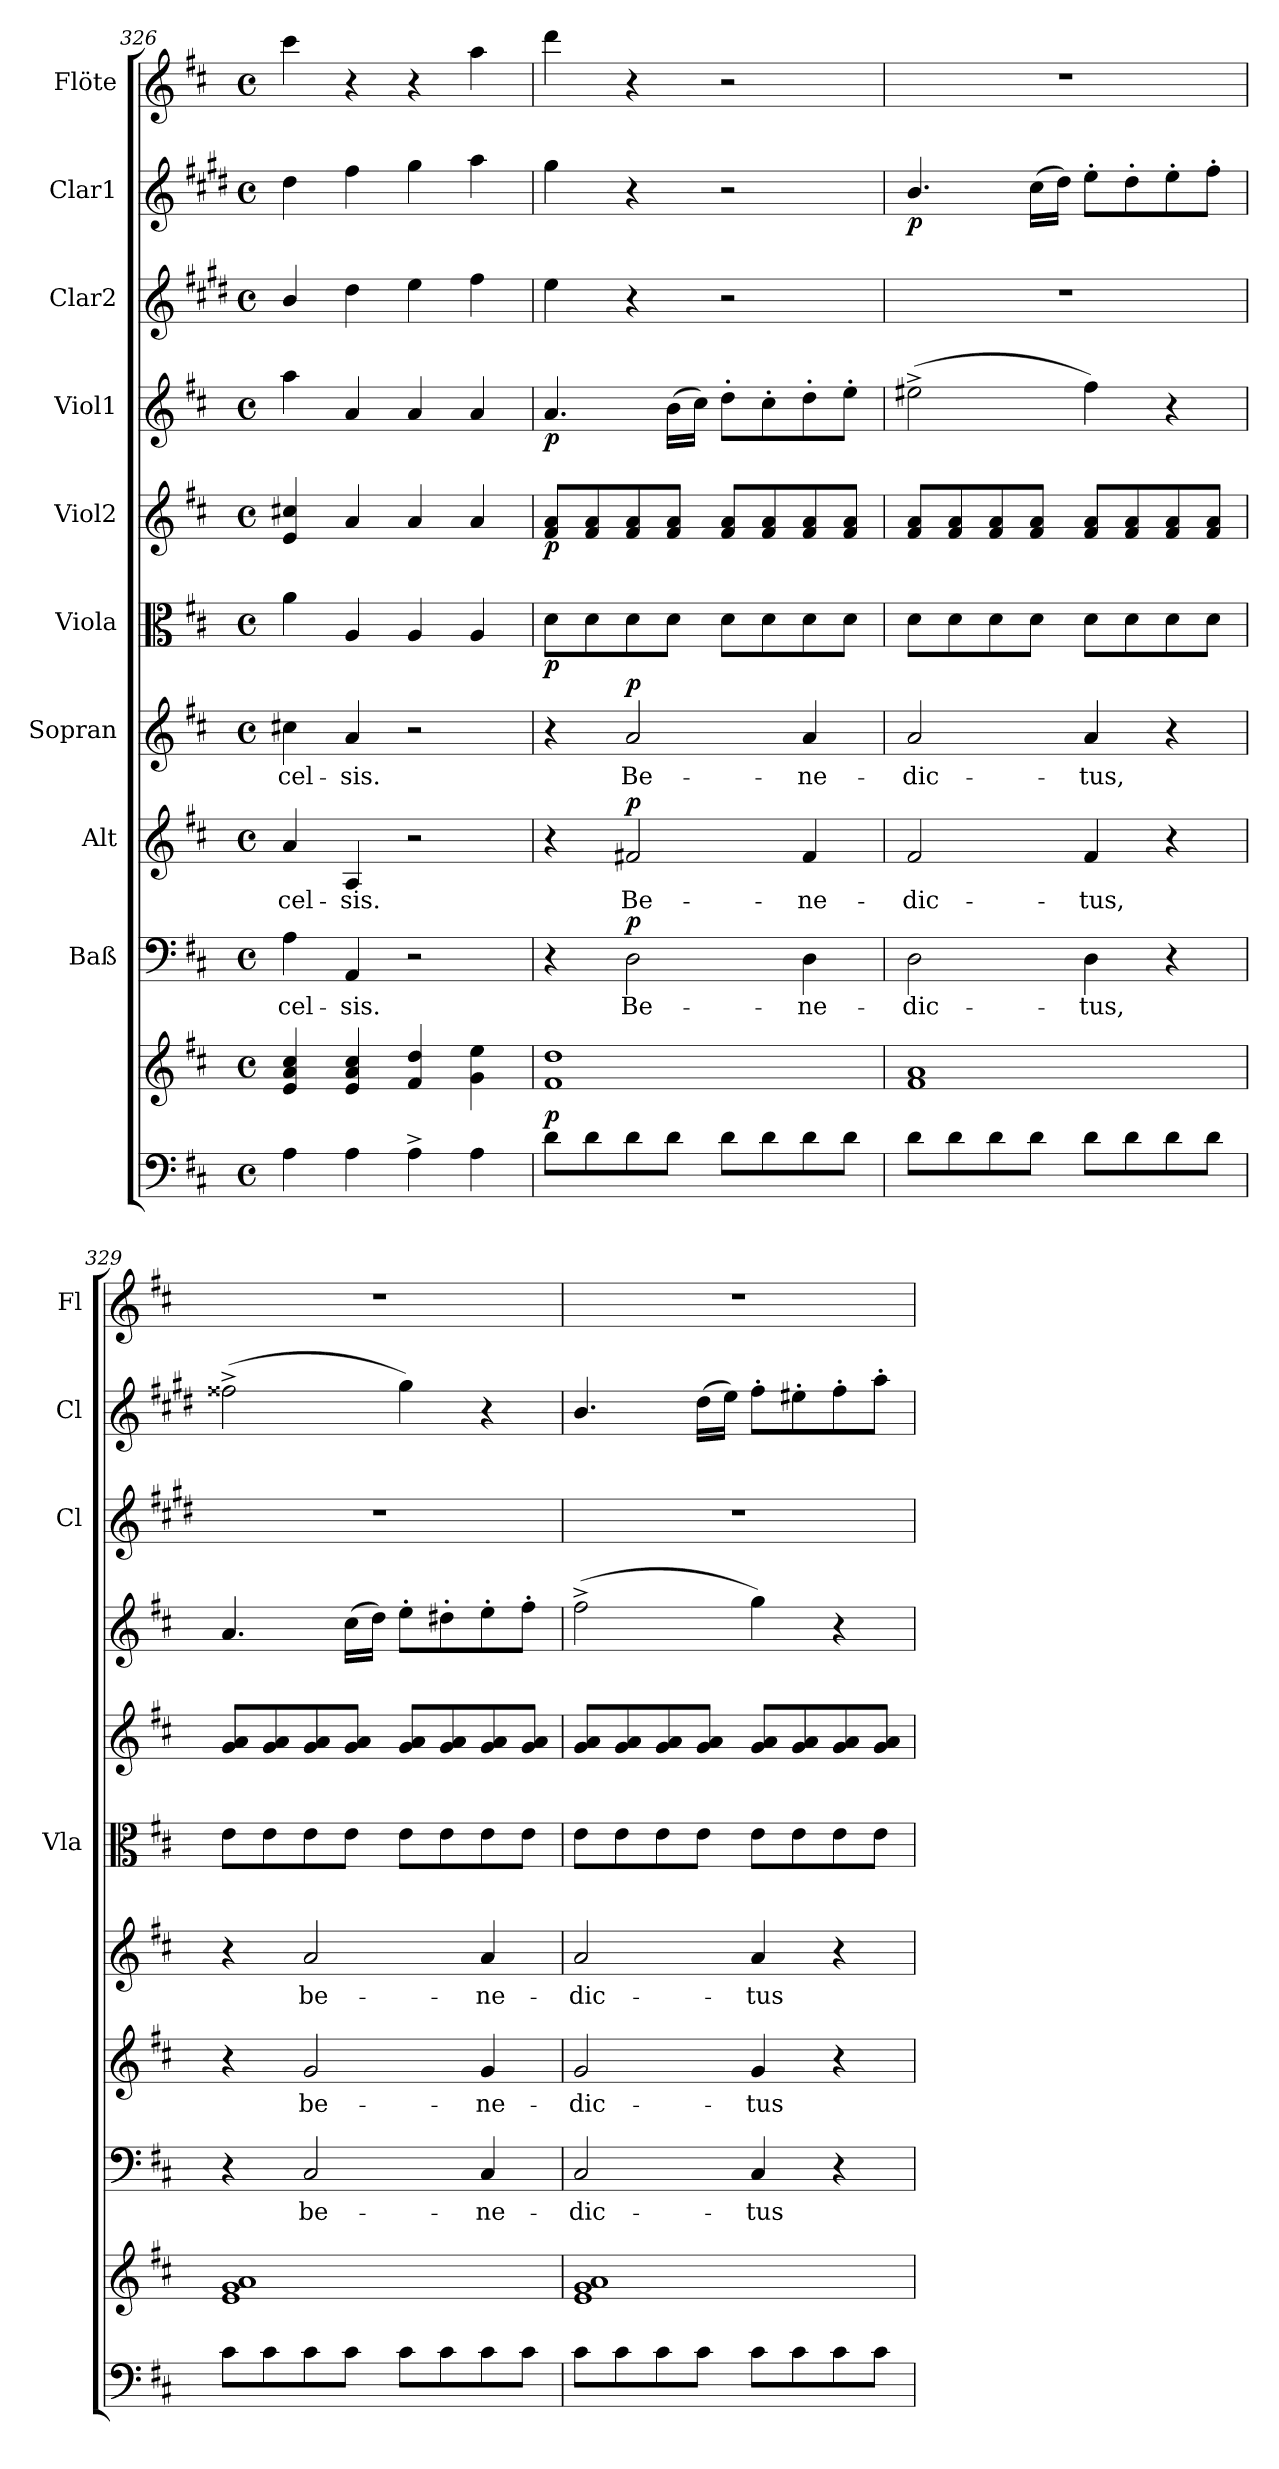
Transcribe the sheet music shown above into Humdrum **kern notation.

**kern	**kern	**dynam	**kern	**text	**dynam	**kern	**text	**dynam	**kern	**text	**dynam	**kern	**dynam	**kern	**dynam	**kern	**dynam	**kern	**kern	**dynam	**kern
*part10	*part10	*part10	*part9	*part9	*part9	*part8	*part8	*part8	*part7	*part7	*part7	*part6	*part6	*part5	*part5	*part4	*part4	*part3	*part2	*part2	*part1
*staff11	*staff10	*staff10/11	*staff9	*staff9	*staff9	*staff8	*staff8	*staff8	*staff7	*staff7	*staff7	*staff6	*staff6	*staff5	*staff5	*staff4	*staff4	*staff3	*staff2	*staff2	*staff1
*	*	*	*I"Baß	*	*	*I"Alt	*	*	*I"Sopran	*	*	*I"Viola	*	*I"Viol2	*	*I"Viol1	*	*I"Clar2	*I"Clar1	*	*I"Flöte
*	*	*	*	*	*	*	*	*	*	*	*	*I'Vla	*	*	*	*	*	*I'Cl	*I'Cl	*	*I'Fl
*clefF4	*clefG2	*	*clefF4	*	*	*clefG2	*	*	*clefG2	*	*	*clefC3	*	*clefG2	*	*clefG2	*	*clefG2	*clefG2	*	*clefG2
*	*	*	*	*	*	*	*	*	*	*	*	*	*	*	*	*	*	*ITrd1c2	*ITrd1c2	*	*
*k[f#c#]	*k[f#c#]	*	*k[f#c#]	*	*	*k[f#c#]	*	*	*k[f#c#]	*	*	*k[f#c#]	*	*k[f#c#]	*	*k[f#c#]	*	*k[f#c#]	*k[f#c#]	*	*k[f#c#]
*D:	*D:	*	*D:	*	*	*D:	*	*	*D:	*	*	*D:	*	*D:	*	*D:	*	*D:	*D:	*	*D:
*M4/4	*M4/4	*	*M4/4	*	*	*M4/4	*	*	*M4/4	*	*	*M4/4	*	*M4/4	*	*M4/4	*	*M4/4	*M4/4	*	*M4/4
*met(c)	*met(c)	*	*met(c)	*	*	*met(c)	*	*	*met(c)	*	*	*met(c)	*	*met(c)	*	*met(c)	*	*met(c)	*met(c)	*	*met(c)
=326	=326	=326	=326	=326	=326	=326	=326	=326	=326	=326	=326	=326	=326	=326	=326	=326	=326	=326	=326	=326	=326
!	!	!	!	!LO:LY:b	!	!	!LO:LY:b	!	!	!LO:LY:b	!	!	!	!	!	!	!	!	!	!	!
4A\	4e/ 4a/ 4cc#/	.	4A\	-cel-	.	4a/	-cel-	.	4cc#X\	-cel-	.	4a\	.	4e/ 4cc#X/	.	4aa\	.	4a/	4cc#\	.	4ccc#\
!	!	!	!	!LO:LY:b	!	!	!LO:LY:b	!	!	!LO:LY:b	!	!	!	!	!	!	!	!	!	!	!
4A\	4e/ 4a/ 4cc#/	.	4AA/	-sis.	.	4A/	-sis.	.	4a/	-sis.	.	4A/	.	4a/	.	4a/	.	4cc#\	4ee\	.	4r
4A^>\	4f#/ 4dd/	.	2r	.	.	2r	.	.	2r	.	.	4A/	.	4a/	.	4a/	.	4dd\	4ff#\	.	4r
4A\	4g\ 4ee\	.	.	.	.	.	.	.	.	.	.	4A/	.	4a/	.	4a/	.	4ee\	4gg\	.	4aa\
=327	=327	=327	=327	=327	=327	=327	=327	=327	=327	=327	=327	=327	=327	=327	=327	=327	=327	=327	=327	=327	=327
!	!	!LO:DY:a=2	!	!	!	!	!	!	!	!	!	!	!LO:DY:b	!	!LO:DY:b	!	!LO:DY:b	!	!	!	!
8d\L	1f# 1dd	p	4r	.	.	4r	.	.	4r	.	.	8d\L	p	8f#/ 8a/L	p	4.a/	p	4dd\	4ff#\	.	4ddd\
8d\	.	.	.	.	.	.	.	.	.	.	.	8d\	.	8f#/ 8a/	.	.	.	.	.	.	.
!	!	!	!	!LO:LY:b	!LO:DY:a	!	!LO:LY:b	!LO:DY:a	!	!LO:LY:b	!LO:DY:a	!	!	!	!	!	!	!	!	!	!
8d\	.	.	2D\	Be-	p	2f#X/	Be-	p	2a/	Be-	p	8d\	.	8f#/ 8a/	.	.	.	4r	4r	.	4r
8d\J	.	.	.	.	.	.	.	.	.	.	.	8d\J	.	8f#/ 8a/J	.	(>16b\LL	.	.	.	.	.
.	.	.	.	.	.	.	.	.	.	.	.	.	.	.	.	16cc#\JJ)	.	.	.	.	.
8d\L	.	.	.	.	.	.	.	.	.	.	.	8d\L	.	8f#/ 8a/L	.	8dd'>\L	.	2r	2r	.	2r
8d\	.	.	.	.	.	.	.	.	.	.	.	8d\	.	8f#/ 8a/	.	8cc#'>\	.	.	.	.	.
!	!	!	!	!LO:LY:b	!	!	!LO:LY:b	!	!	!LO:LY:b	!	!	!	!	!	!	!	!	!	!	!
8d\	.	.	4D\	-ne-	.	4f#/	-ne-	.	4a/	-ne-	.	8d\	.	8f#/ 8a/	.	8dd'>\	.	.	.	.	.
8d\J	.	.	.	.	.	.	.	.	.	.	.	8d\J	.	8f#/ 8a/J	.	8ee'>\J	.	.	.	.	.
=328	=328	=328	=328	=328	=328	=328	=328	=328	=328	=328	=328	=328	=328	=328	=328	=328	=328	=328	=328	=328	=328
!	!	!	!	!LO:LY:b	!	!	!LO:LY:b	!	!	!LO:LY:b	!	!	!	!	!	!	!	!	!	!LO:DY:b	!
8d\L	1f# 1a	.	2D\	-dic-	.	2f#/	-dic-	.	2a/	-dic-	.	8d\L	.	8f#/ 8a/L	.	(2ee#X^>\	.	1r	4.a/	p	1r
8d\	.	.	.	.	.	.	.	.	.	.	.	8d\	.	8f#/ 8a/	.	.	.	.	.	.	.
8d\	.	.	.	.	.	.	.	.	.	.	.	8d\	.	8f#/ 8a/	.	.	.	.	.	.	.
8d\J	.	.	.	.	.	.	.	.	.	.	.	8d\J	.	8f#/ 8a/J	.	.	.	.	(>16b\LL	.	.
.	.	.	.	.	.	.	.	.	.	.	.	.	.	.	.	.	.	.	16cc#\JJ)	.	.
!	!	!	!	!LO:LY:b	!	!	!LO:LY:b	!	!	!LO:LY:b	!	!	!	!	!	!	!	!	!	!	!
8d\L	.	.	4D\	-tus,	.	4f#/	-tus,	.	4a/	-tus,	.	8d\L	.	8f#/ 8a/L	.	4ff#\)	.	.	8dd'>\L	.	.
8d\	.	.	.	.	.	.	.	.	.	.	.	8d\	.	8f#/ 8a/	.	.	.	.	8cc#'>\	.	.
8d\	.	.	4r	.	.	4r	.	.	4r	.	.	8d\	.	8f#/ 8a/	.	4r	.	.	8dd'>\	.	.
8d\J	.	.	.	.	.	.	.	.	.	.	.	8d\J	.	8f#/ 8a/J	.	.	.	.	8ee'>\J	.	.
!!LO:PB:g=z
=329	=329	=329	=329	=329	=329	=329	=329	=329	=329	=329	=329	=329	=329	=329	=329	=329	=329	=329	=329	=329	=329
8c#\L	1e 1g 1a	.	4r	.	.	4r	.	.	4r	.	.	8e\L	.	8g/ 8a/L	.	4.a/	.	1r	(>2ee#X^>\	.	1r
8c#\	.	.	.	.	.	.	.	.	.	.	.	8e\	.	8g/ 8a/	.	.	.	.	.	.	.
!	!	!	!	!LO:LY:b	!	!	!LO:LY:b	!	!	!LO:LY:b	!	!	!	!	!	!	!	!	!	!	!
8c#\	.	.	2C#/	be-	.	2g/	be-	.	2a/	be-	.	8e\	.	8g/ 8a/	.	.	.	.	.	.	.
8c#\J	.	.	.	.	.	.	.	.	.	.	.	8e\J	.	8g/ 8a/J	.	(>16cc#\LL	.	.	.	.	.
.	.	.	.	.	.	.	.	.	.	.	.	.	.	.	.	16dd\JJ)	.	.	.	.	.
8c#\L	.	.	.	.	.	.	.	.	.	.	.	8e\L	.	8g/ 8a/L	.	8ee'>\L	.	.	4ff#\)	.	.
8c#\	.	.	.	.	.	.	.	.	.	.	.	8e\	.	8g/ 8a/	.	8dd#X'>\	.	.	.	.	.
!	!	!	!	!LO:LY:b	!	!	!LO:LY:b	!	!	!LO:LY:b	!	!	!	!	!	!	!	!	!	!	!
8c#\	.	.	4C#/	-ne-	.	4g/	-ne-	.	4a/	-ne-	.	8e\	.	8g/ 8a/	.	8ee'>\	.	.	4r	.	.
8c#\J	.	.	.	.	.	.	.	.	.	.	.	8e\J	.	8g/ 8a/J	.	8ff#'>\J	.	.	.	.	.
=330	=330	=330	=330	=330	=330	=330	=330	=330	=330	=330	=330	=330	=330	=330	=330	=330	=330	=330	=330	=330	=330
!	!	!	!	!LO:LY:b	!	!	!LO:LY:b	!	!	!LO:LY:b	!	!	!	!	!	!	!	!	!	!	!
8c#\L	1e 1g 1a	.	2C#/	-dic-	.	2g/	-dic-	.	2a/	-dic-	.	8e\L	.	8g/ 8a/L	.	(2ff#^>\	.	1r	4.a/	.	1r
8c#\	.	.	.	.	.	.	.	.	.	.	.	8e\	.	8g/ 8a/	.	.	.	.	.	.	.
8c#\	.	.	.	.	.	.	.	.	.	.	.	8e\	.	8g/ 8a/	.	.	.	.	.	.	.
8c#\J	.	.	.	.	.	.	.	.	.	.	.	8e\J	.	8g/ 8a/J	.	.	.	.	(>16cc#\LL	.	.
.	.	.	.	.	.	.	.	.	.	.	.	.	.	.	.	.	.	.	16dd\JJ)	.	.
!	!	!	!	!LO:LY:b	!	!	!LO:LY:b	!	!	!LO:LY:b	!	!	!	!	!	!	!	!	!	!	!
8c#\L	.	.	4C#/	-tus	.	4g/	-tus	.	4a/	-tus	.	8e\L	.	8g/ 8a/L	.	4gg\)	.	.	8ee'>\L	.	.
8c#\	.	.	.	.	.	.	.	.	.	.	.	8e\	.	8g/ 8a/	.	.	.	.	8dd#X'>\	.	.
8c#\	.	.	4r	.	.	4r	.	.	4r	.	.	8e\	.	8g/ 8a/	.	4r	.	.	8ee'>\	.	.
8c#\J	.	.	.	.	.	.	.	.	.	.	.	8e\J	.	8g/ 8a/J	.	.	.	.	8gg'>\J	.	.
=	=	=	=	=	=	=	=	=	=	=	=	=	=	=	=	=	=	=	=	=	=
*-	*-	*-	*-	*-	*-	*-	*-	*-	*-	*-	*-	*-	*-	*-	*-	*-	*-	*-	*-	*-	*-
